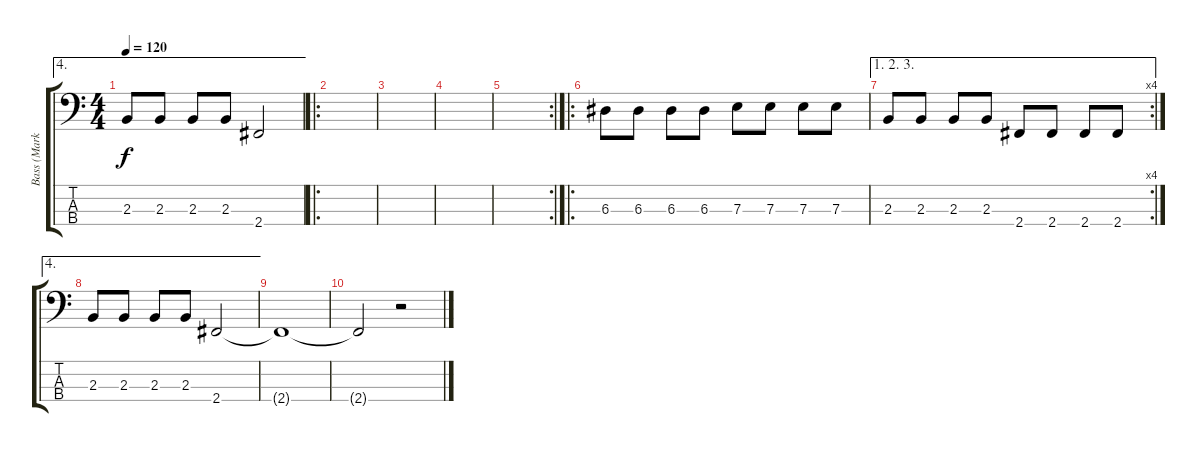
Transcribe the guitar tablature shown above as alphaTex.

\track ("Bass (Mark Hoppus)" "Bass (Mark") {instrument electricbasspick}
\staff {score tabs}
\tuning (G2 D2 A1 E1) {hide}
\ae 4
\ts (4 4)
\tempo 120
\clef f4
\ks c
2.3.8{dy f} 2.3.8 2.3.8 2.3.8 2.4.2 |
\ro
|
|
|
\rc 2
|
\ro
6.3.8 6.3.8 6.3.8 6.3.8 7.3.8 7.3.8 7.3.8 7.3.8 |
\ae (1 2 3)
\rc 4
2.3.8 2.3.8 2.3.8 2.3.8 2.4.8 2.4.8 2.4.8 2.4.8 |
\ae 4
2.3.8 2.3.8 2.3.8 2.3.8 2.4.2 |
2.4{t}.1 |
2.4{t}.2 r.2
